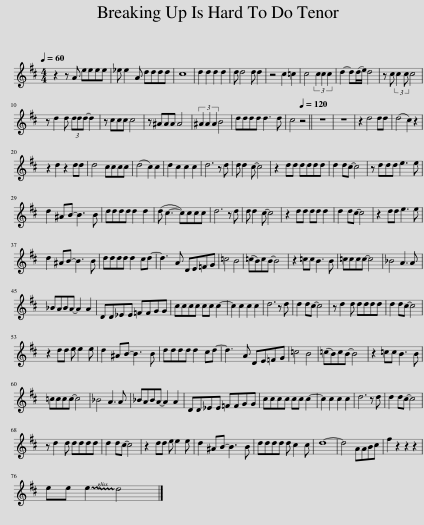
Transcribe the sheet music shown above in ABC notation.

X:1
L:1/8
Q:1/4=60
M:4/4
I:linebreak $
K:D
V:1 treble
V:1
 z2 z A eeee | _e e2 A dddd | c8 | d2 d2 d2 d2 | d d4 d d2 | %5
 z4 c2 =c2 | c4 (3c2 c2 c2 | d2- d(d/e/) d4 | z c (3:2:2c2 c c4 |$ z d2 d (3ddd- d2 | %10
 z ccc c4 | z ^AAA A4 | (3^A2 A2 A2 B4 | dddd d3 d | c4[Q:1/4=120] z4 || %15
 z8 | z8 | z2 d4 dd | (d4 c2) z2 |$ z2 d2 z2 dd | %20
 d4 cccc | (d4 c2) c2 | d2 c2 c2 c2 | d6 z d | d d2 c- c4 | %25
 z2 dd dddd | d2 dc- c4 | z ddd e3 e |$ d2 ^AB- B3 B | dddd d2 d2 | %30
 (d c3- c)ccc | d6 z d | d d2 c- c4 | z2 dd dd d2 | d2 dc- c4 | %35
 z2 dd e3 e |$ d2 ^AB- B3 B | dddd d2 cd- | d3 A DE=FG | =c4 B4 | %40
 (=cB)cB- B4 | z2 =cc B3 B | =cccc- c4 | _B4 A3 A |$ _BABA- A2 A2 | %45
 DD_EE =FFGG | cccc cc c2- | c2 c2 c2 c2 | d6 z d | d2 dc- c4 | %50
 z d2 d dddd | d2 dc- c4 |$ z2 dd e e2 e | d2 ^AB- B3 B | dddd d2 cd- | %55
 d3 A DE=FG | =c4 B4 | (=cB)cB- B4 | z2 =cc B3 B |$ =cccc- c4 | %60
 _B4 A3 A | _BABA- A2 A2 | DD_EE =FFGG | cccc cc c2- | c2 c2 c2 c2 | %65
 d6 z d | d2 dc- c4 |$ z d2 d dddd | d2 dc- c4 | z2 dd e e2 e | %70
 d2 ^AB- B3 B | dddd d c2 c | d8- | d4 AABc | f2 z2 z2 z2 |$ %75
 ee !~(!e2 !~)!d4 |] %76
